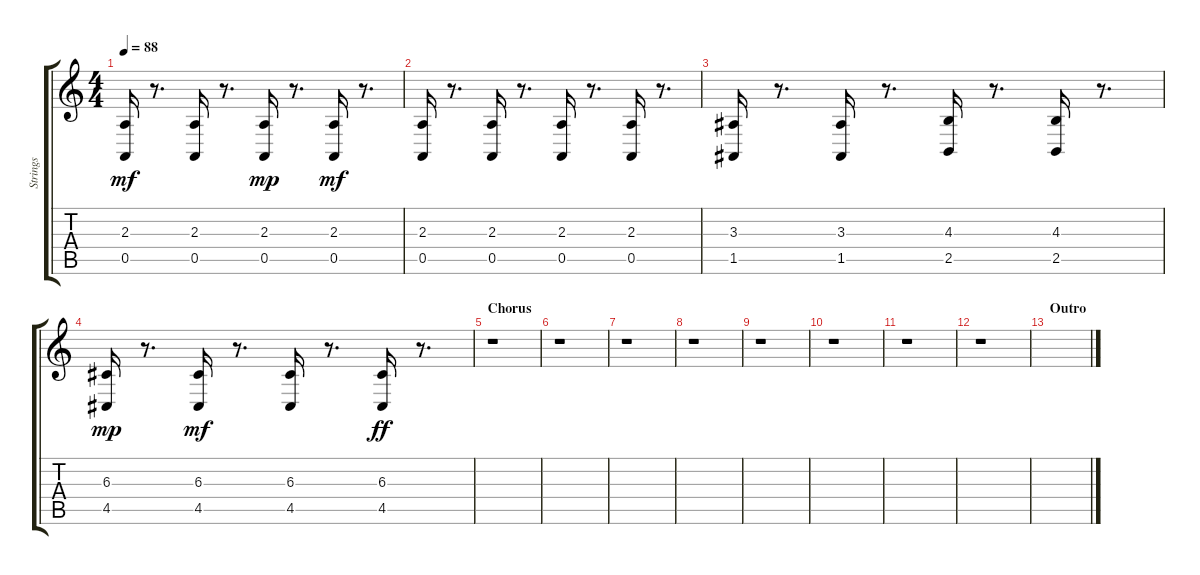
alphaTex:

\track ("Strings" "Strings") {instrument tremolostrings}
\staff {score tabs}
\tuning (E4 B3 G3 D3 A2 E2) {hide}
\ts (4 4)
\tempo 88
\clef g2
\ks c
(2.3 0.5).16{dy mf} r.8{d} (2.3 0.5).16 r.8{d} (2.3 0.5).16{dy mp} r.8{d} (2.3 0.5).16{dy mf} r.8{d} |
(2.3 0.5).16 r.8{d} (2.3 0.5).16 r.8{d} (2.3 0.5).16 r.8{d} (2.3 0.5).16 r.8{d} |
(3.3 1.5).16 r.8{d} (3.3 1.5).16 r.8{d} (4.3 2.5).16 r.8{d} (4.3 2.5).16 r.8{d} |
(6.3 4.5).16{dy mp} r.8{d} (6.3 4.5).16{dy mf} r.8{d} (6.3 4.5).16 r.8{d} (6.3 4.5).16{dy ff} r.8{d} |
\section ("" "Chorus")
r.1 |
r.1 |
r.1 |
r.1 |
r.1 |
r.1 |
r.1 |
r.1 |
\section ("" "Outro")
